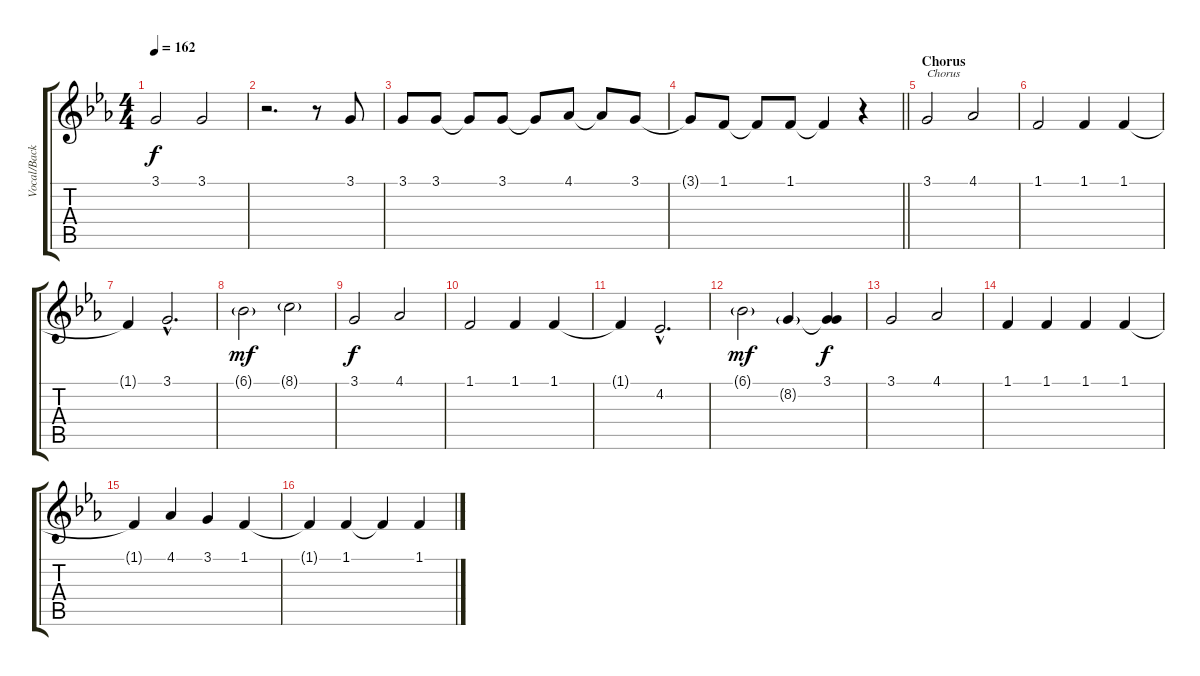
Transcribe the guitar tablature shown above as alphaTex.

\track ("Vocal/Background Vocal" "Vocal/Back") {instrument lead1square}
\staff {score tabs}
\tuning (E4 B3 G3 D3 A2 E2) {hide}
\ts (4 4)
\tempo 162
\clef g2
\ks eb
3.1.2{dy f} 3.1.2 |
r.2{d} r.8 3.1.8 |
3.1.8 3.1.8 3.1{t}.8 3.1.8 3.1{t}.8 4.1.8 4.1{t}.8 3.1.8 |
\barLineRight lightlight
3.1{t}.8 1.1.8 1.1{t}.8 1.1.8 1.1{t}.4 r.4 |
\section ("" "Chorus")
3.1.2{txt "Chorus"} 4.1.2 |
1.1.2 1.1.4 1.1.4 |
1.1{t}.4 3.1{hac}.2{d} |
6.1{g}.2{dy mf} 8.1{g}.2 |
3.1.2{dy f} 4.1.2 |
1.1.2 1.1.4 1.1.4 |
1.1{t}.4 4.2{hac}.2{d} |
6.1{g}.2{dy mf} 8.2{g}.4 (3.1 8.2{t}).4{dy f} |
3.1.2 4.1.2 |
1.1.4 1.1.4 1.1.4 1.1.4 |
1.1{t}.4 4.1.4 3.1.4 1.1.4 |
1.1{t}.4 1.1.4 1.1{t}.4 1.1.4
